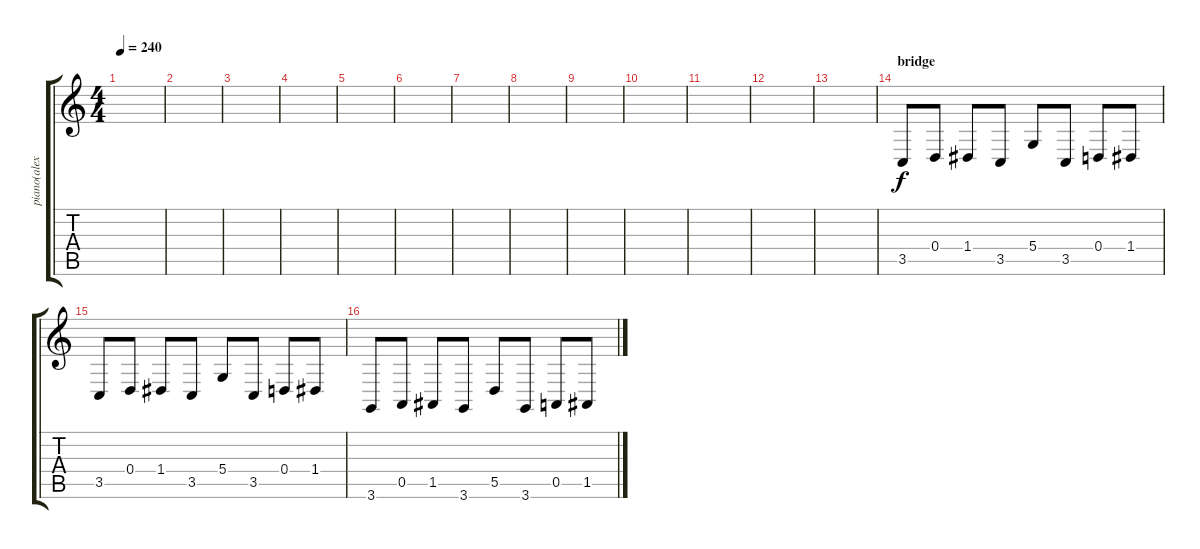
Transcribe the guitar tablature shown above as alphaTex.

\track ("piano(alex stariopoli)" "piano(alex") {instrument acousticgrandpiano}
\staff {score tabs}
\tuning (E4 B3 G3 D3 A2 E2) {hide}
\ts (4 4)
\tempo 240
\clef g2
\ks c
|
|
|
|
|
|
|
|
|
|
|
|
|
\section ("" "bridge")
3.5.8 0.4.8 1.4.8 3.5.8 5.4.8 3.5.8 0.4.8 1.4.8 |
3.5.8 0.4.8 1.4.8 3.5.8 5.4.8 3.5.8 0.4.8 1.4.8 |
3.6.8 0.5.8 1.5.8 3.6.8 5.5.8 3.6.8 0.5.8 1.5.8
